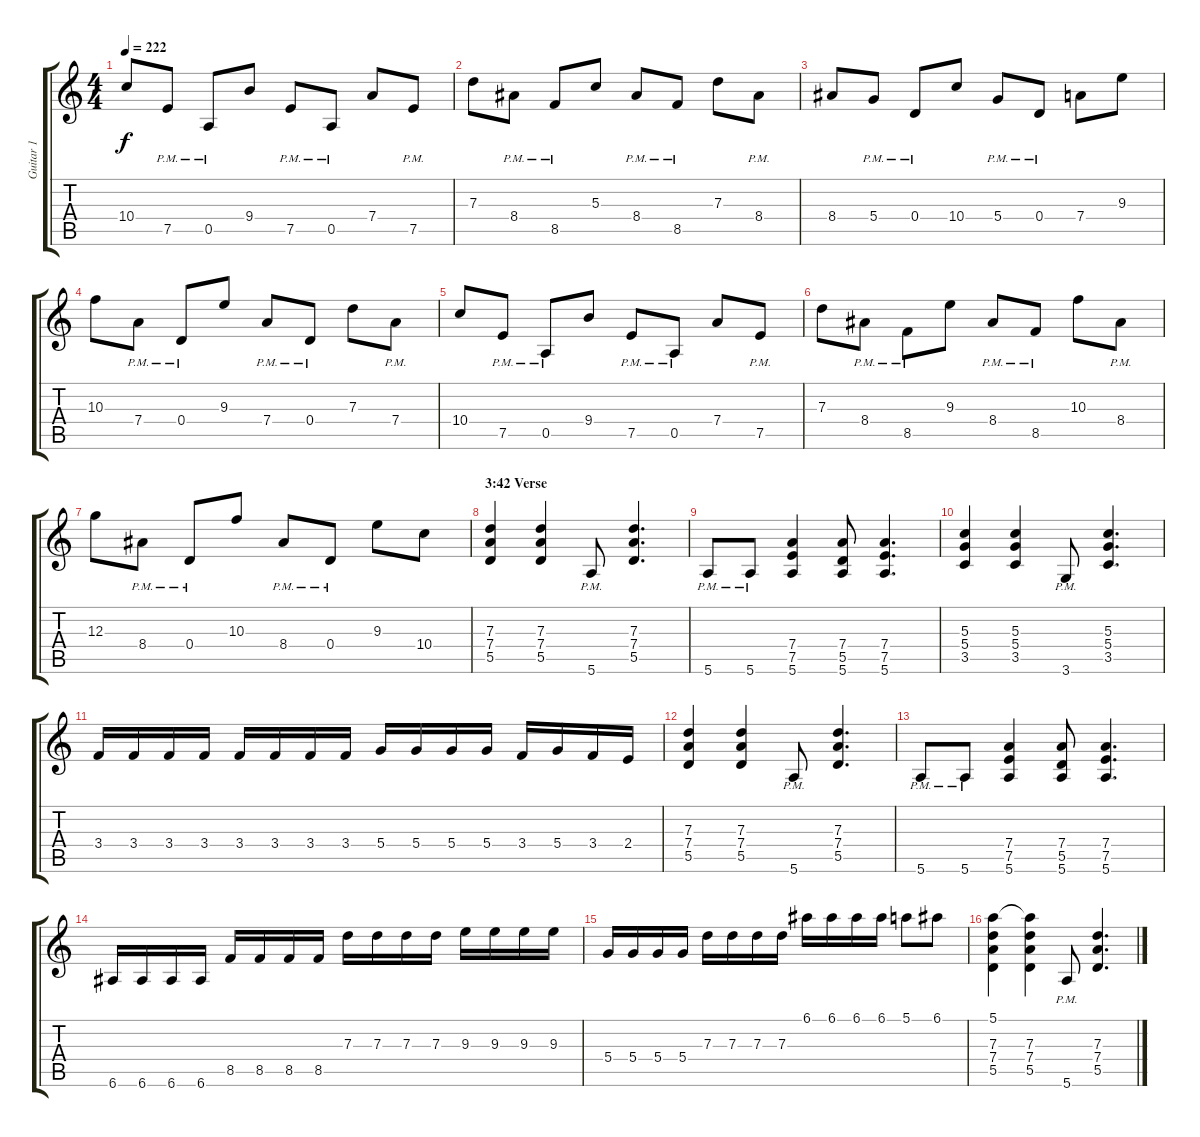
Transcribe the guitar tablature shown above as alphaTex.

\track ("Guitar 1" "Guitar 1") {instrument distortionguitar}
\staff {score tabs}
\tuning (E4 B3 G3 D3 A2 E2) {hide}
\ts (4 4)
\tempo 222
\clef g2
\ks c
10.4.8{dy f} 7.5{pm}.8 0.5{pm}.8 9.4.8 7.5{pm}.8 0.5{pm}.8 7.4.8 7.5{pm}.8 |
7.3.8 8.4{pm}.8 8.5{pm}.8 5.3.8 8.4{pm}.8 8.5{pm}.8 7.3.8 8.4{pm}.8 |
8.4.8 5.4{pm}.8 0.4{pm}.8 10.4.8 5.4{pm}.8 0.4{pm}.8 7.4.8 9.3.8 |
10.3.8 7.4{pm}.8 0.4{pm}.8 9.3.8 7.4{pm}.8 0.4{pm}.8 7.3.8 7.4{pm}.8 |
10.4.8 7.5{pm}.8 0.5{pm}.8 9.4.8 7.5{pm}.8 0.5{pm}.8 7.4.8 7.5{pm}.8 |
7.3.8 8.4{pm}.8 8.5{pm}.8 9.3.8 8.4{pm}.8 8.5{pm}.8 10.3.8 8.4{pm}.8 |
12.3.8 8.4{pm}.8 0.4{pm}.8 10.3.8 8.4{pm}.8 0.4{pm}.8 9.3.8 10.4.8 |
\section ("" "3:42 Verse")
(7.3 7.4 5.5).4 (7.3 7.4 5.5).4 5.6{pm}.8 (7.3 7.4 5.5).4{d} |
5.6{pm}.8 5.6{pm}.8 (7.4 7.5 5.6).4 (7.4 5.5 5.6).8 (7.4 7.5 5.6).4{d} |
(5.3 5.4 3.5).4 (5.3 5.4 3.5).4 3.6{pm}.8 (5.3 5.4 3.5).4{d} |
3.4.16 3.4.16 3.4.16 3.4.16 3.4.16 3.4.16 3.4.16 3.4.16 5.4.16 5.4.16 5.4.16 5.4.16 3.4.16 5.4.16 3.4.16 2.4.16 |
(7.3 7.4 5.5).4 (7.3 7.4 5.5).4 5.6{pm}.8 (7.3 7.4 5.5).4{d} |
5.6{pm}.8 5.6{pm}.8 (7.4 7.5 5.6).4 (7.4 5.5 5.6).8 (7.4 7.5 5.6).4{d} |
6.6.16 6.6.16 6.6.16 6.6.16 8.5.16 8.5.16 8.5.16 8.5.16 7.3.16 7.3.16 7.3.16 7.3.16 9.3.16 9.3.16 9.3.16 9.3.16 |
5.4.16 5.4.16 5.4.16 5.4.16 7.3.16 7.3.16 7.3.16 7.3.16 6.1.16 6.1.16 6.1.16 6.1.16 5.1.8 6.1.8 |
(5.1 7.3 7.4 5.5).4 (5.1{t} 7.3 7.4 5.5).4 5.6{pm}.8 (7.3 7.4 5.5).4{d}
